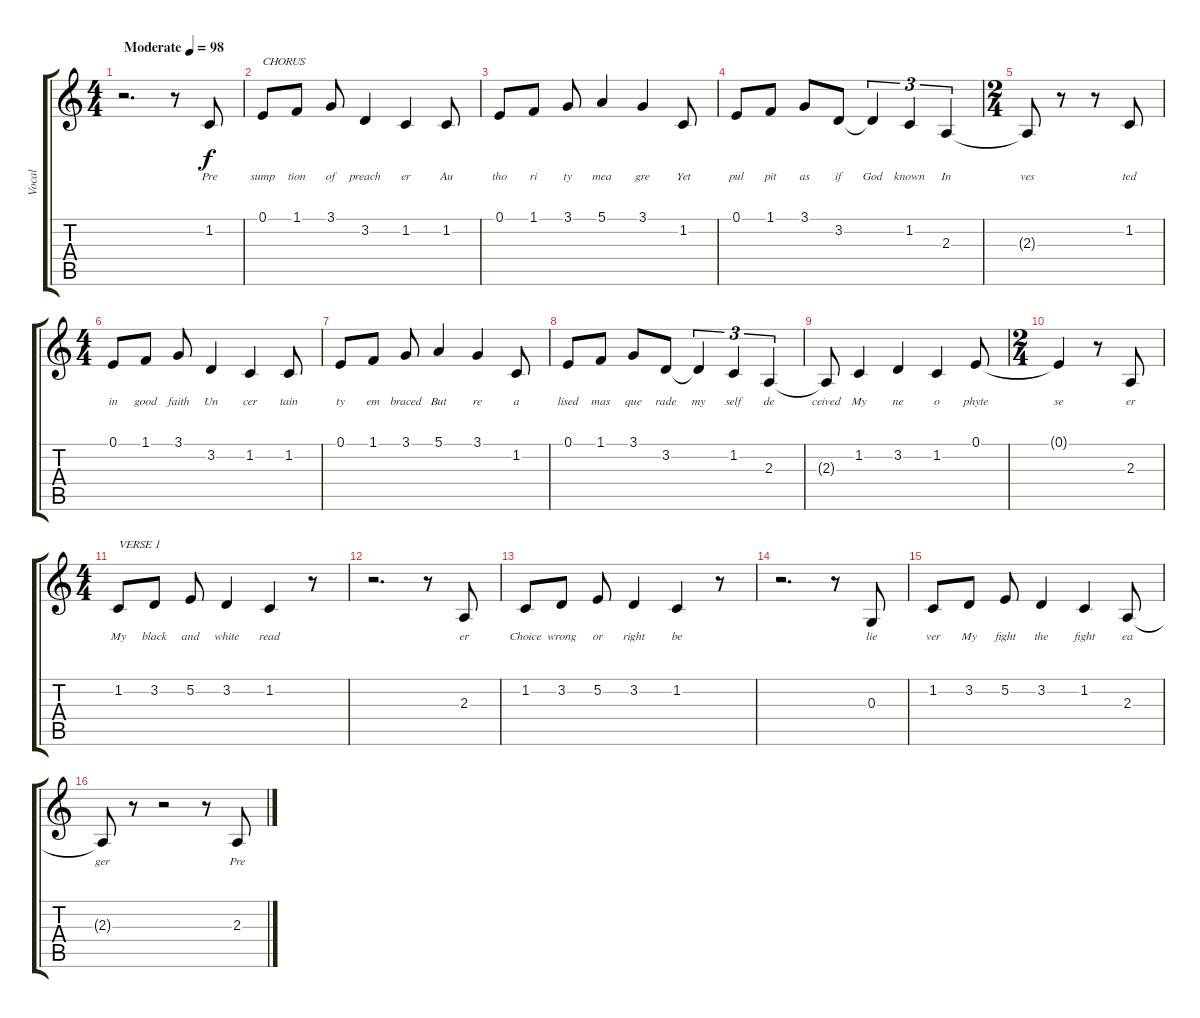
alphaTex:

\track ("Vocal" "Vocal") {instrument acousticgrandpiano}
\staff {score tabs}
\tuning (E4 B3 G3 D3 A2 E2) {hide}
\ts (4 4)
\tempo (98 "Moderate")
\clef g2
\ks c
r.2{d dy f instrument acousticgrandpiano} r.8 1.2.8{lyrics (0 "Pre") lyrics (1 "") lyrics (2 "") lyrics (3 "") lyrics (4 "")} |
0.1.8{txt "CHORUS" lyrics (0 "sump") lyrics (1 "") lyrics (2 "") lyrics (3 "") lyrics (4 "")} 1.1.8{lyrics (0 "tion") lyrics (1 "") lyrics (2 "") lyrics (3 "") lyrics (4 "")} 3.1.8{lyrics (0 "of") lyrics (1 "") lyrics (2 "") lyrics (3 "") lyrics (4 "")} 3.2.4{lyrics (0 "preach") lyrics (1 "") lyrics (2 "") lyrics (3 "") lyrics (4 "")} 1.2.4{lyrics (0 "er") lyrics (1 "") lyrics (2 "") lyrics (3 "") lyrics (4 "")} 1.2.8{lyrics (0 "Au") lyrics (1 "") lyrics (2 "") lyrics (3 "") lyrics (4 "")} |
0.1.8{lyrics (0 "tho") lyrics (1 "") lyrics (2 "") lyrics (3 "") lyrics (4 "")} 1.1.8{lyrics (0 "ri") lyrics (1 "") lyrics (2 "") lyrics (3 "") lyrics (4 "")} 3.1.8{lyrics (0 "ty") lyrics (1 "") lyrics (2 "") lyrics (3 "") lyrics (4 "")} 5.1.4{lyrics (0 "mea") lyrics (1 "") lyrics (2 "") lyrics (3 "") lyrics (4 "")} 3.1.4{lyrics (0 "gre") lyrics (1 "") lyrics (2 "") lyrics (3 "") lyrics (4 "")} 1.2.8{lyrics (0 "Yet") lyrics (1 "") lyrics (2 "") lyrics (3 "") lyrics (4 "")} |
0.1.8{lyrics (0 "pul") lyrics (1 "") lyrics (2 "") lyrics (3 "") lyrics (4 "")} 1.1.8{lyrics (0 "pit") lyrics (1 "") lyrics (2 "") lyrics (3 "") lyrics (4 "")} 3.1.8{lyrics (0 "as") lyrics (1 "") lyrics (2 "") lyrics (3 "") lyrics (4 "")} 3.2.8{lyrics (0 "if") lyrics (1 "") lyrics (2 "") lyrics (3 "") lyrics (4 "")} 3.2{t}.4{tu (3 2) lyrics (0 "God") lyrics (1 "") lyrics (2 "") lyrics (3 "") lyrics (4 "")} 1.2.4{tu (3 2) lyrics (0 "known") lyrics (1 "") lyrics (2 "") lyrics (3 "") lyrics (4 "")} 2.3.4{tu (3 2) lyrics (0 "In") lyrics (1 "") lyrics (2 "") lyrics (3 "") lyrics (4 "")} |
\ts (2 4)
2.3{t}.8{lyrics (0 "ves") lyrics (1 "") lyrics (2 "") lyrics (3 "") lyrics (4 "")} r.8 r.8 1.2.8{lyrics (0 "ted") lyrics (1 "") lyrics (2 "") lyrics (3 "") lyrics (4 "")} |
\ts (4 4)
0.1.8{lyrics (0 "in") lyrics (1 "") lyrics (2 "") lyrics (3 "") lyrics (4 "")} 1.1.8{lyrics (0 "good") lyrics (1 "") lyrics (2 "") lyrics (3 "") lyrics (4 "")} 3.1.8{lyrics (0 "faith") lyrics (1 "") lyrics (2 "") lyrics (3 "") lyrics (4 "")} 3.2.4{lyrics (0 "Un") lyrics (1 "") lyrics (2 "") lyrics (3 "") lyrics (4 "")} 1.2.4{lyrics (0 "cer") lyrics (1 "") lyrics (2 "") lyrics (3 "") lyrics (4 "")} 1.2.8{lyrics (0 "tain") lyrics (1 "") lyrics (2 "") lyrics (3 "") lyrics (4 "")} |
0.1.8{lyrics (0 "ty") lyrics (1 "") lyrics (2 "") lyrics (3 "") lyrics (4 "")} 1.1.8{lyrics (0 "em") lyrics (1 "") lyrics (2 "") lyrics (3 "") lyrics (4 "")} 3.1.8{lyrics (0 "braced") lyrics (1 "") lyrics (2 "") lyrics (3 "") lyrics (4 "")} 5.1.4{lyrics (0 "But") lyrics (1 "") lyrics (2 "") lyrics (3 "") lyrics (4 "")} 3.1.4{lyrics (0 "re") lyrics (1 "") lyrics (2 "") lyrics (3 "") lyrics (4 "")} 1.2.8{lyrics (0 "a") lyrics (1 "") lyrics (2 "") lyrics (3 "") lyrics (4 "")} |
0.1.8{lyrics (0 "lised") lyrics (1 "") lyrics (2 "") lyrics (3 "") lyrics (4 "")} 1.1.8{lyrics (0 "mas") lyrics (1 "") lyrics (2 "") lyrics (3 "") lyrics (4 "")} 3.1.8{lyrics (0 "que") lyrics (1 "") lyrics (2 "") lyrics (3 "") lyrics (4 "")} 3.2.8{lyrics (0 "rade") lyrics (1 "") lyrics (2 "") lyrics (3 "") lyrics (4 "")} 3.2{t}.4{tu (3 2) lyrics (0 "my") lyrics (1 "") lyrics (2 "") lyrics (3 "") lyrics (4 "")} 1.2.4{tu (3 2) lyrics (0 "self") lyrics (1 "") lyrics (2 "") lyrics (3 "") lyrics (4 "")} 2.3.4{tu (3 2) lyrics (0 "de") lyrics (1 "") lyrics (2 "") lyrics (3 "") lyrics (4 "")} |
2.3{t}.8{lyrics (0 "ceived") lyrics (1 "") lyrics (2 "") lyrics (3 "") lyrics (4 "")} 1.2.4{lyrics (0 "My") lyrics (1 "") lyrics (2 "") lyrics (3 "") lyrics (4 "")} 3.2.4{lyrics (0 "ne") lyrics (1 "") lyrics (2 "") lyrics (3 "") lyrics (4 "")} 1.2.4{lyrics (0 "o") lyrics (1 "") lyrics (2 "") lyrics (3 "") lyrics (4 "")} 0.1.8{lyrics (0 "phyte") lyrics (1 "") lyrics (2 "") lyrics (3 "") lyrics (4 "")} |
\ts (2 4)
0.1{t}.4{lyrics (0 "se") lyrics (1 "") lyrics (2 "") lyrics (3 "") lyrics (4 "")} r.8 2.3.8{lyrics (0 "er") lyrics (1 "") lyrics (2 "") lyrics (3 "") lyrics (4 "")} |
\ts (4 4)
1.2.8{txt "VERSE 1" lyrics (0 "My") lyrics (1 "") lyrics (2 "") lyrics (3 "") lyrics (4 "")} 3.2.8{lyrics (0 "black") lyrics (1 "") lyrics (2 "") lyrics (3 "") lyrics (4 "")} 5.2.8{lyrics (0 "and") lyrics (1 "") lyrics (2 "") lyrics (3 "") lyrics (4 "")} 3.2.4{lyrics (0 "white") lyrics (1 "") lyrics (2 "") lyrics (3 "") lyrics (4 "")} 1.2.4{lyrics (0 "read") lyrics (1 "") lyrics (2 "") lyrics (3 "") lyrics (4 "")} r.8 |
r.2{d} r.8 2.3.8{lyrics (0 "er") lyrics (1 "") lyrics (2 "") lyrics (3 "") lyrics (4 "")} |
1.2.8{lyrics (0 "Choice") lyrics (1 "") lyrics (2 "") lyrics (3 "") lyrics (4 "")} 3.2.8{lyrics (0 "wrong") lyrics (1 "") lyrics (2 "") lyrics (3 "") lyrics (4 "")} 5.2.8{lyrics (0 "or") lyrics (1 "") lyrics (2 "") lyrics (3 "") lyrics (4 "")} 3.2.4{lyrics (0 "right") lyrics (1 "") lyrics (2 "") lyrics (3 "") lyrics (4 "")} 1.2.4{lyrics (0 "be") lyrics (1 "") lyrics (2 "") lyrics (3 "") lyrics (4 "")} r.8 |
r.2{d} r.8 0.3.8{lyrics (0 "lie") lyrics (1 "") lyrics (2 "") lyrics (3 "") lyrics (4 "")} |
1.2.8{lyrics (0 "ver") lyrics (1 "") lyrics (2 "") lyrics (3 "") lyrics (4 "")} 3.2.8{lyrics (0 "My") lyrics (1 "") lyrics (2 "") lyrics (3 "") lyrics (4 "")} 5.2.8{lyrics (0 "fight") lyrics (1 "") lyrics (2 "") lyrics (3 "") lyrics (4 "")} 3.2.4{lyrics (0 "the") lyrics (1 "") lyrics (2 "") lyrics (3 "") lyrics (4 "")} 1.2.4{lyrics (0 "fight") lyrics (1 "") lyrics (2 "") lyrics (3 "") lyrics (4 "")} 2.3.8{lyrics (0 "ea") lyrics (1 "") lyrics (2 "") lyrics (3 "") lyrics (4 "")} |
2.3{t}.8{lyrics (0 "ger") lyrics (1 "") lyrics (2 "") lyrics (3 "") lyrics (4 "")} r.8 r.2 r.8 2.3.8{lyrics (0 "Pre") lyrics (1 "") lyrics (2 "") lyrics (3 "") lyrics (4 "")}
